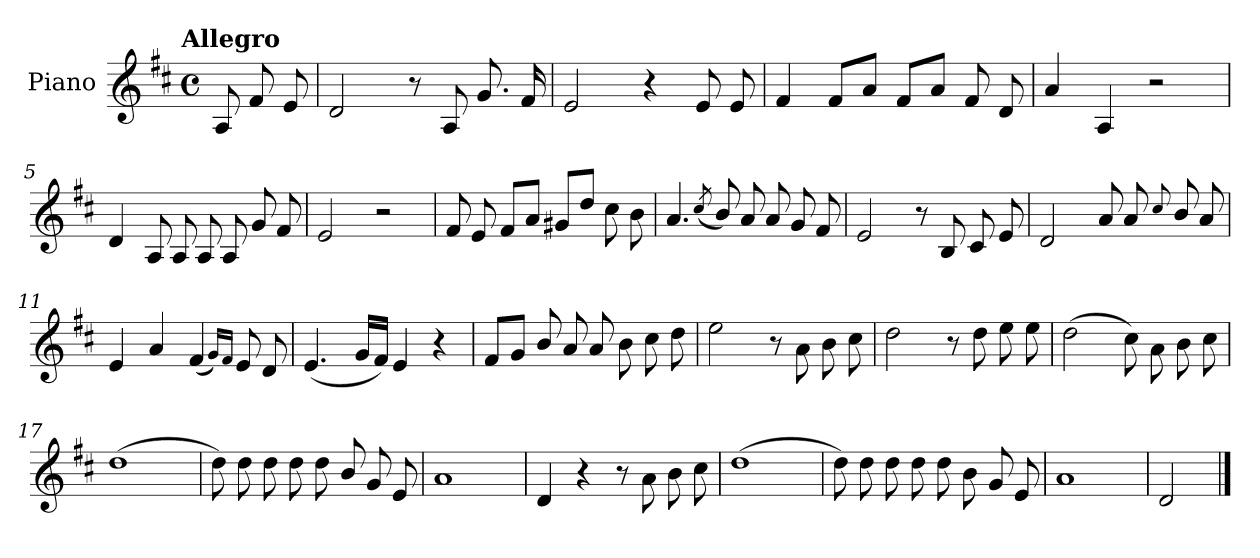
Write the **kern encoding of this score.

**kern
*part1
*staff1
*I"Piano
*I'Pno.
*clefG2
*k[f#c#]
!!LO:TX:omd:t=Allegro
*M4/4
*met(c)
*MM144
=
8A/
8f#/
8e/
=1
2d/
8r
8A/
8.g/
16f#/
=2
2e/
4r
8e/
8e/
=3
4f#/
8f#/L
8a/J
8f#/L
8a/J
8f#/
8d/
=4
4a/
4A/
2r
!!LO:LB:g=z
=5
4d/
8A/
8A/
8A/
8A/
8g/
8f#/
=6
2e/
2r
=7
8f#/
8e/
8f#/L
8a/J
8g#X/L
8dd/J
8cc#\
8b\
=8
4.a/
(<8qcc#/
8b/)
8a/
8a/
8g/
8f#/
=9
2e/
8r
8B/
8c#/
8e/
!!LO:LB:g=z
=10
2d/
8a/
8a/
8qqcc#/
8b/
8a/
=11
4e/
4a/
(<4f#/
16qqg/LL)
16qqf#/JJ
8e/
8d/
=12
(<4.e/
16g/LL
16f#/JJ)
4e/
4r
=13
8f#/L
8g/J
8b/
8a/
8a/
8b\
8cc#\
8dd\
!!LO:LB:g=z
=14
2ee\
8r
8a\
8b\
8cc#\
=15
2dd\
8r
8dd\
8ee\
8ee\
=16
(>2dd\
8cc#\)
8a\
8b\
8cc#\
=17
(>1dd
=18
8dd\)
8dd\
8dd\
8dd\
8dd\
8b/
8g/
8e/
=19
1a
!!LO:LB:g=z
=20
4d/
4r
8r
8a\
8b\
8cc#\
=21
(>1dd
=22
8dd\)
8dd\
8dd\
8dd\
8dd\
8b\
8g/
8e/
=23
1a
=24
2d/
==
*-
